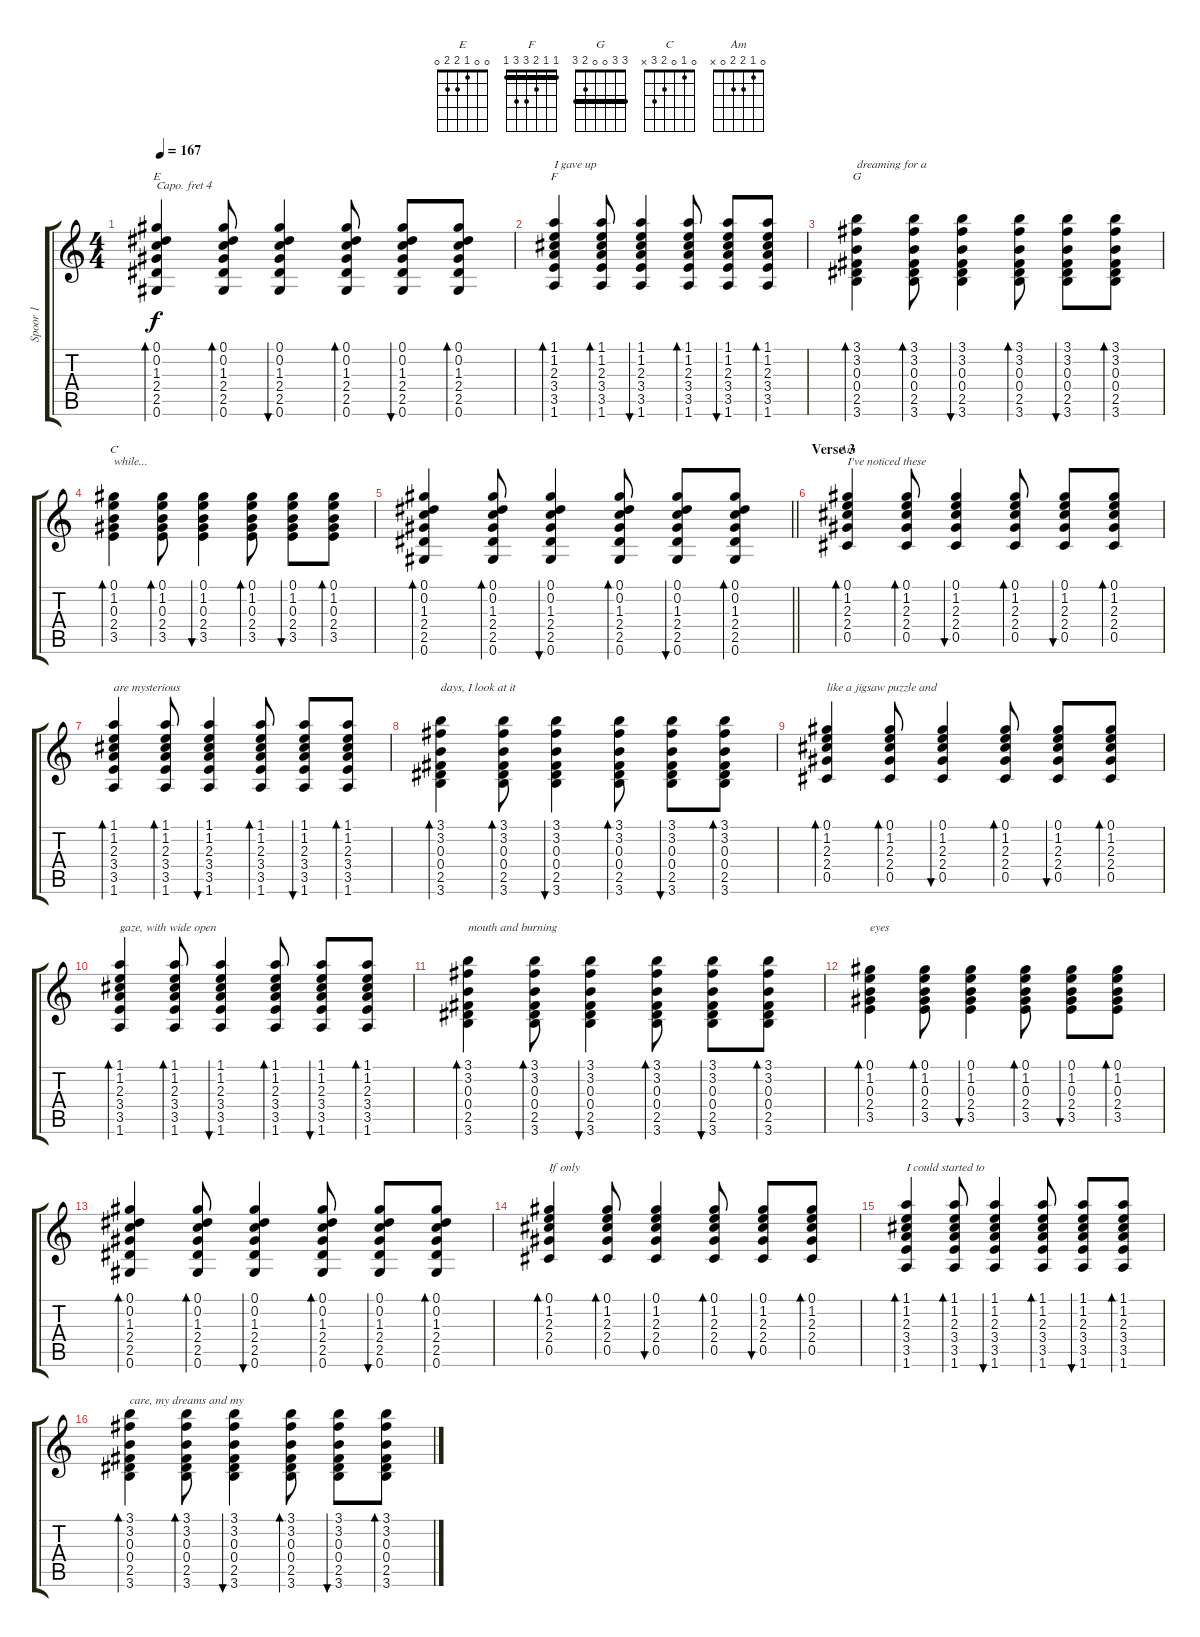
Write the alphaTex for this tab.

\track ("Spoor 1" "Spoor 1") {instrument acousticguitarsteel}
\staff {score tabs}
\capo 4
\tuning (E4 B3 G3 D3 A2 E2) {hide}
\chord ("E" 0 0 1 2 2 0)
\chord ("F" 1 1 2 3 3 1) {barre 1}
\chord ("G" 3 3 0 0 2 3) {barre 3}
\chord ("C" 0 1 0 2 3 x)
\chord ("Am" 0 1 2 2 0 x)
\ts (4 4)
\tempo 167
\clef g2
\ks c
(0.1 0.2 1.3 2.4 2.5 0.6).4{bd 60 ch "E" dy f} (0.1 0.2 1.3 2.4 2.5 0.6).8{bd 60} (0.1 0.2 1.3 2.4 2.5 0.6).4{bu 60} (0.1 0.2 1.3 2.4 2.5 0.6).8{bd 60} (0.1 0.2 1.3 2.4 2.5 0.6).8{bu 60} (0.1 0.2 1.3 2.4 2.5 0.6).8{bd 60} |
(1.1 1.2 2.3 3.4 3.5 1.6).4{bd 60 ch "F" txt "I gave up"} (1.1 1.2 2.3 3.4 3.5 1.6).8{bd 60} (1.1 1.2 2.3 3.4 3.5 1.6).4{bu 60} (1.1 1.2 2.3 3.4 3.5 1.6).8{bd 60} (1.1 1.2 2.3 3.4 3.5 1.6).8{bu 60} (1.1 1.2 2.3 3.4 3.5 1.6).8{bd 60} |
(3.1 3.2 0.3 0.4 2.5 3.6).4{bd 60 ch "G" txt "dreaming for a"} (3.1 3.2 0.3 0.4 2.5 3.6).8{bd 60} (3.1 3.2 0.3 0.4 2.5 3.6).4{bu 60} (3.1 3.2 0.3 0.4 2.5 3.6).8{bd 60} (3.1 3.2 0.3 0.4 2.5 3.6).8{bu 60} (3.1 3.2 0.3 0.4 2.5 3.6).8{bd 60} |
(0.1 1.2 0.3 2.4 3.5).4{bd 60 ch "C" txt "while..."} (0.1 1.2 0.3 2.4 3.5).8{bd 60} (0.1 1.2 0.3 2.4 3.5).4{bu 60} (0.1 1.2 0.3 2.4 3.5).8{bd 60} (0.1 1.2 0.3 2.4 3.5).8{bu 60} (0.1 1.2 0.3 2.4 3.5).8{bd 60} |
\barLineRight lightlight
(0.1 0.2 1.3 2.4 2.5 0.6).4{bd 60} (0.1 0.2 1.3 2.4 2.5 0.6).8{bd 60} (0.1 0.2 1.3 2.4 2.5 0.6).4{bu 60} (0.1 0.2 1.3 2.4 2.5 0.6).8{bd 60} (0.1 0.2 1.3 2.4 2.5 0.6).8{bu 60} (0.1 0.2 1.3 2.4 2.5 0.6).8{bd 60} |
\section ("" "Verse 3")
(0.1 1.2 2.3 2.4 0.5).4{bd 60 ch "Am" txt "I've noticed these" volume 8} (0.1 1.2 2.3 2.4 0.5).8{bd 60} (0.1 1.2 2.3 2.4 0.5).4{bu 60} (0.1 1.2 2.3 2.4 0.5).8{bd 60} (0.1 1.2 2.3 2.4 0.5).8{bu 60} (0.1 1.2 2.3 2.4 0.5).8{bd 60} |
(1.1 1.2 2.3 3.4 3.5 1.6).4{bd 60 txt "are mysterious"} (1.1 1.2 2.3 3.4 3.5 1.6).8{bd 60} (1.1 1.2 2.3 3.4 3.5 1.6).4{bu 60} (1.1 1.2 2.3 3.4 3.5 1.6).8{bd 60} (1.1 1.2 2.3 3.4 3.5 1.6).8{bu 60} (1.1 1.2 2.3 3.4 3.5 1.6).8{bd 60} |
(3.1 3.2 0.3 0.4 2.5 3.6).4{bd 60 txt "days, I look at it"} (3.1 3.2 0.3 0.4 2.5 3.6).8{bd 60} (3.1 3.2 0.3 0.4 2.5 3.6).4{bu 60} (3.1 3.2 0.3 0.4 2.5 3.6).8{bd 60} (3.1 3.2 0.3 0.4 2.5 3.6).8{bu 60} (3.1 3.2 0.3 0.4 2.5 3.6).8{bd 60} |
(0.1 1.2 2.3 2.4 0.5).4{bd 60 txt "like a jigsaw puzzle and"} (0.1 1.2 2.3 2.4 0.5).8{bd 60} (0.1 1.2 2.3 2.4 0.5).4{bu 60} (0.1 1.2 2.3 2.4 0.5).8{bd 60} (0.1 1.2 2.3 2.4 0.5).8{bu 60} (0.1 1.2 2.3 2.4 0.5).8{bd 60} |
(1.1 1.2 2.3 3.4 3.5 1.6).4{bd 60 txt "gaze, with wide open"} (1.1 1.2 2.3 3.4 3.5 1.6).8{bd 60} (1.1 1.2 2.3 3.4 3.5 1.6).4{bu 60} (1.1 1.2 2.3 3.4 3.5 1.6).8{bd 60} (1.1 1.2 2.3 3.4 3.5 1.6).8{bu 60} (1.1 1.2 2.3 3.4 3.5 1.6).8{bd 60} |
(3.1 3.2 0.3 0.4 2.5 3.6).4{bd 60 txt "mouth and burning"} (3.1 3.2 0.3 0.4 2.5 3.6).8{bd 60} (3.1 3.2 0.3 0.4 2.5 3.6).4{bu 60} (3.1 3.2 0.3 0.4 2.5 3.6).8{bd 60} (3.1 3.2 0.3 0.4 2.5 3.6).8{bu 60} (3.1 3.2 0.3 0.4 2.5 3.6).8{bd 60} |
(0.1 1.2 0.3 2.4 3.5).4{bd 60 txt "eyes"} (0.1 1.2 0.3 2.4 3.5).8{bd 60} (0.1 1.2 0.3 2.4 3.5).4{bu 60} (0.1 1.2 0.3 2.4 3.5).8{bd 60} (0.1 1.2 0.3 2.4 3.5).8{bu 60} (0.1 1.2 0.3 2.4 3.5).8{bd 60} |
(0.1 0.2 1.3 2.4 2.5 0.6).4{bd 60} (0.1 0.2 1.3 2.4 2.5 0.6).8{bd 60} (0.1 0.2 1.3 2.4 2.5 0.6).4{bu 60} (0.1 0.2 1.3 2.4 2.5 0.6).8{bd 60} (0.1 0.2 1.3 2.4 2.5 0.6).8{bu 60} (0.1 0.2 1.3 2.4 2.5 0.6).8{bd 60} |
(0.1 1.2 2.3 2.4 0.5).4{bd 60 txt "If only "} (0.1 1.2 2.3 2.4 0.5).8{bd 60} (0.1 1.2 2.3 2.4 0.5).4{bu 60} (0.1 1.2 2.3 2.4 0.5).8{bd 60} (0.1 1.2 2.3 2.4 0.5).8{bu 60} (0.1 1.2 2.3 2.4 0.5).8{bd 60} |
(1.1 1.2 2.3 3.4 3.5 1.6).4{bd 60 txt "I could started to"} (1.1 1.2 2.3 3.4 3.5 1.6).8{bd 60} (1.1 1.2 2.3 3.4 3.5 1.6).4{bu 60} (1.1 1.2 2.3 3.4 3.5 1.6).8{bd 60} (1.1 1.2 2.3 3.4 3.5 1.6).8{bu 60} (1.1 1.2 2.3 3.4 3.5 1.6).8{bd 60} |
(3.1 3.2 0.3 0.4 2.5 3.6).4{bd 60 txt "care, my dreams and my"} (3.1 3.2 0.3 0.4 2.5 3.6).8{bd 60} (3.1 3.2 0.3 0.4 2.5 3.6).4{bu 60} (3.1 3.2 0.3 0.4 2.5 3.6).8{bd 60} (3.1 3.2 0.3 0.4 2.5 3.6).8{bu 60} (3.1 3.2 0.3 0.4 2.5 3.6).8{bd 60}
